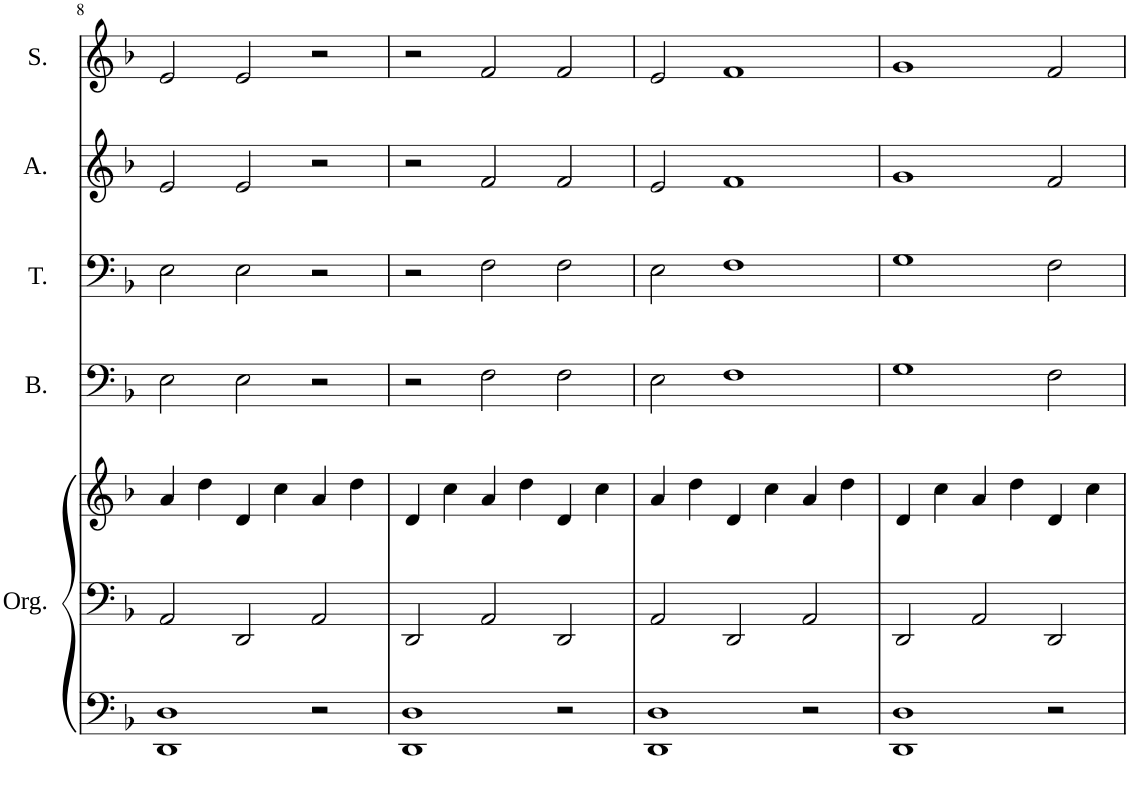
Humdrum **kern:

**kern	**kern	**kern	**kern	**kern	**kern	**kern
*part5	*part5	*part5	*part4	*part3	*part2	*part1
*staff7	*staff6	*staff5	*staff4	*staff3	*staff2	*staff1
*I"Organ	*	*	*I"Bass	*I"Tenor	*I"Alto	*I"Soprano
*I'Org.	*	*	*I'B.	*I'T.	*I'A.	*I'S.
!!LO:PB:g=z
*clefF4	*clefF4	*clefG2	*clefF4	*clefF4	*clefG2	*clefG2
*k[b-]	*k[b-]	*k[b-]	*k[b-]	*k[b-]	*k[b-]	*k[b-]
*M6/4	*M6/4	*M6/4	*M6/4	*M6/4	*M6/4	*M6/4
=8	=8	=8	=8	=8	=8	=8
1DD 1D	2AA/	4a/	2E\	2E\	2e/	2e/
.	.	4dd\	.	.	.	.
.	2DD/	4d/	2E\	2E\	2e/	2e/
.	.	4cc\	.	.	.	.
2r	2AA/	4a/	2r	2r	2r	2r
.	.	4dd\	.	.	.	.
=9	=9	=9	=9	=9	=9	=9
1DD 1D	2DD/	4d/	2r	2r	2r	2r
.	.	4cc\	.	.	.	.
.	2AA/	4a/	2F\	2F\	2f/	2f/
.	.	4dd\	.	.	.	.
2r	2DD/	4d/	2F\	2F\	2f/	2f/
.	.	4cc\	.	.	.	.
=10	=10	=10	=10	=10	=10	=10
1DD 1D	2AA/	4a/	2E\	2E\	2e/	2e/
.	.	4dd\	.	.	.	.
.	2DD/	4d/	1F	1F	1f	1f
.	.	4cc\	.	.	.	.
2r	2AA/	4a/	.	.	.	.
.	.	4dd\	.	.	.	.
=11	=11	=11	=11	=11	=11	=11
1DD 1D	2DD/	4d/	1G	1G	1g	1g
.	.	4cc\	.	.	.	.
.	2AA/	4a/	.	.	.	.
.	.	4dd\	.	.	.	.
2r	2DD/	4d/	2F\	2F\	2f/	2f/
.	.	4cc\	.	.	.	.
=	=	=	=	=	=	=
*-	*-	*-	*-	*-	*-	*-
